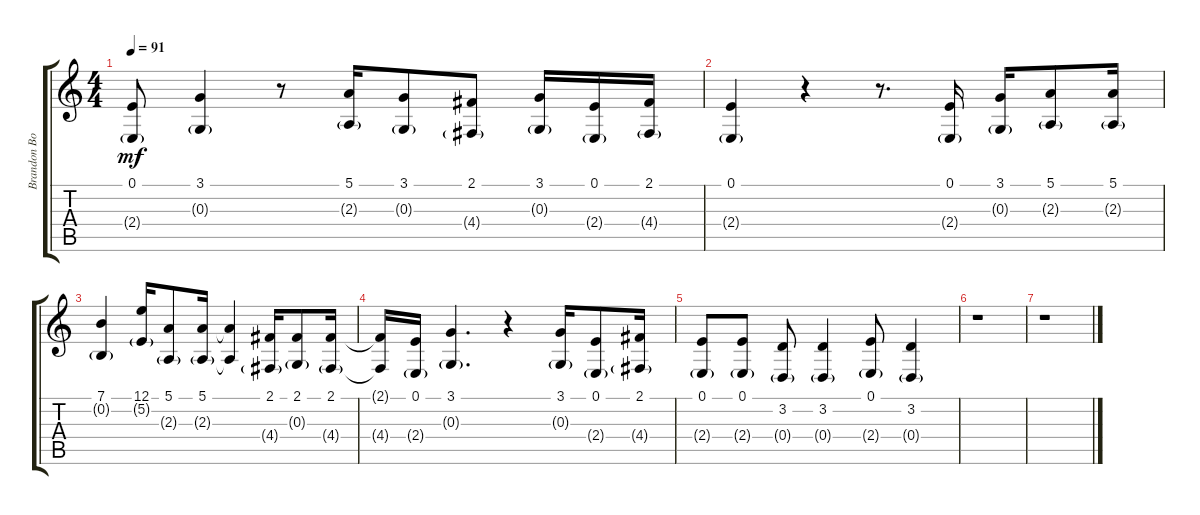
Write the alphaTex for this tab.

\track ("Brandon Boyd" "Brandon Bo") {instrument altosax}
\staff {score tabs}
\tuning (E4 B3 G3 D3 A2 E2) {hide}
\ts (4 4)
\tempo 91
\clef g2
\ks c
(0.1 2.4{g}).8{dy mf} (3.1 0.3{g}).4 r.8 (5.1 2.3{g}).16 (3.1 0.3{g}).8 (2.1 4.4{g}).8 (3.1 0.3{g}).16 (0.1 2.4{g}).16 (2.1 4.4{g}).16 |
(0.1 2.4{g}).4 r.4 r.8{d} (0.1 2.4{g}).16 (3.1 0.3{g}).16 (5.1 2.3{g}).8 (5.1 2.3{g}).16 |
(7.1 0.2{g}).4 (12.1 5.2{g}).16 (5.1 2.3{g}).8 (5.1 2.3{g}).16 (5.1{t} 2.3{t}).4 (2.1 4.4{g}).16 (2.1 0.3{g}).8 (2.1 4.4{g}).16 |
(2.1{t} 4.4{t}).16 (0.1 2.4{g}).16 (3.1 0.3{g}).4{d} r.4 (3.1 0.3{g}).16 (0.1 2.4{g}).8 (2.1 4.4{g}).16 |
(0.1 2.4{g}).8 (0.1 2.4{g}).8 (3.2 0.4{g}).8 (3.2 0.4{g}).4 (0.1 2.4{g}).8 (3.2 0.4{g}).4 |
r.1 |
r.1
